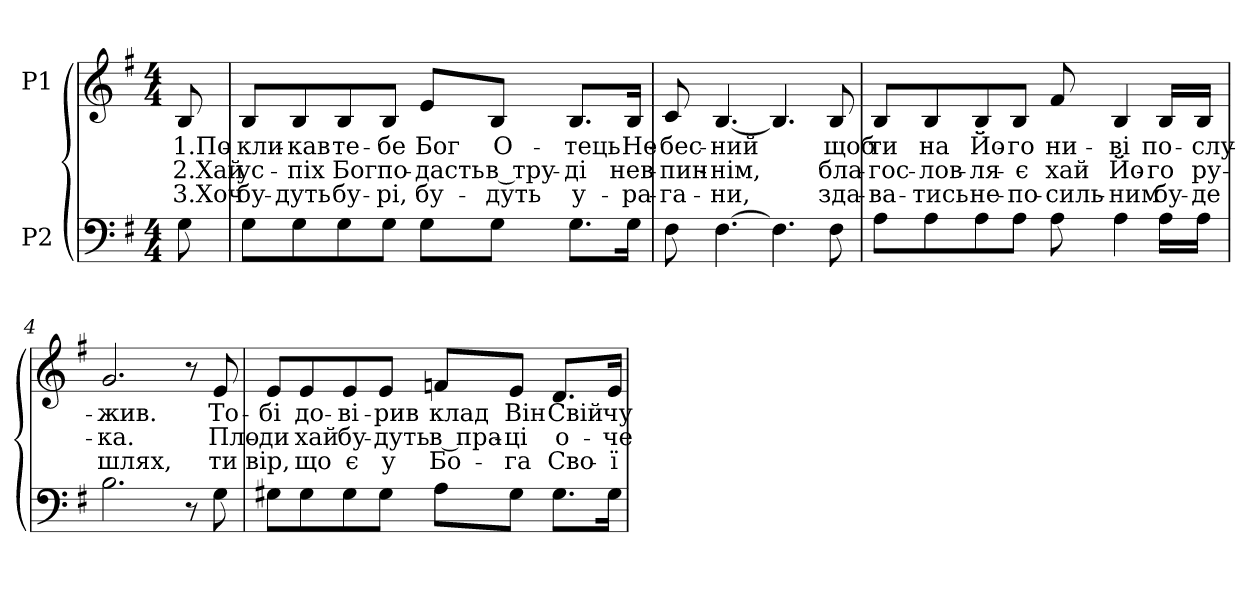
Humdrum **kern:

**kern	**kern	**text	**text	**text
*part2	*part1	*part1	*part1	*part1
*staff2	*staff1	*staff1	*staff1	*staff1
*I"P2	*I"P1	*	*	*
!!LO:PB:g=z
*clefF4	*clefG2	*	*	*
*k[f#]	*k[f#]	*	*	*
*e:	*e:	*	*	*
*M4/4	*M4/4	*	*	*
=	=	=	=	=
!	!	!LO:LY:b:color=#000000	!LO:LY:b:color=#000000	!LO:LY:b:color=#000000
8Gi\	8Bi/	1.По-	2.Хай	3.Хоч
=1	=1	=1	=1	=1
!	!	!LO:LY:b:color=#000000	!LO:LY:b:color=#000000	!LO:LY:b:color=#000000
8Gi\L	8Bi/L	-кли-	ус-	бу-
!	!	!LO:LY:b:color=#000000	!LO:LY:b:color=#000000	!LO:LY:b:color=#000000
8Gi\	8Bi/	-кав	-піх	-дуть
!	!	!LO:LY:b:color=#000000	!LO:LY:b:color=#000000	!LO:LY:b:color=#000000
8Gi\	8Bi/	те-	Бог	бу-
!	!	!LO:LY:b:color=#000000	!LO:LY:b:color=#000000	!LO:LY:b:color=#000000
8Gi\J	8Bi/J	-бе	по-	-рі,
!	!	!LO:LY:b:color=#000000	!LO:LY:b:color=#000000	!LO:LY:b:color=#000000
8Gi\L	8ei/L	Бог	-дасть	бу-
!	!	!LO:LY:b:color=#000000	!LO:LY:b:color=#000000	!LO:LY:b:color=#000000
8Gi\J	8Bi/J	О-	в тру-	-дуть
!	!	!LO:LY:b:color=#000000	!LO:LY:b:color=#000000	!LO:LY:b:color=#000000
8.Gi\L	8.Bi/L	-тець	-ді	у-
!	!	!LO:LY:b:color=#000000	!LO:LY:b:color=#000000	!LO:LY:b:color=#000000
16Gi\Jk	16Bi/Jk	Не-	нев-	-ра-
=2	=2	=2	=2	=2
!	!	!LO:LY:b:color=#000000	!LO:LY:b:color=#000000	!LO:LY:b:color=#000000
8F#i\	8ci/	-бес-	-пин-	-га-
!	!	!LO:LY:b:color=#000000	!LO:LY:b:color=#000000	!LO:LY:b:color=#000000
[>4.F#i\	[<4.Bi/	-ний	-нім,	-ни,
4.F#i\]	4.Bi/]	.	.	.
!	!	!LO:LY:b:color=#000000	!LO:LY:b:color=#000000	!LO:LY:b:color=#000000
8F#i\	8Bi/	щоб	бла-	зда-
=3	=3	=3	=3	=3
!	!	!LO:LY:b:color=#000000	!LO:LY:b:color=#000000	!LO:LY:b:color=#000000
8Ai\L	8Bi/L	ти	-гос-	-ва-
!	!	!LO:LY:b:color=#000000	!LO:LY:b:color=#000000	!LO:LY:b:color=#000000
8Ai\	8Bi/	на	-лов-	-тись
!	!	!LO:LY:b:color=#000000	!LO:LY:b:color=#000000	!LO:LY:b:color=#000000
8Ai\	8Bi/	Йо-	-ля-	не-
!	!	!LO:LY:b:color=#000000	!LO:LY:b:color=#000000	!LO:LY:b:color=#000000
8Ai\J	8Bi/J	-го	-є	-по-
!	!	!LO:LY:b:color=#000000	!LO:LY:b:color=#000000	!LO:LY:b:color=#000000
8Ai\	8f#i/	ни-	хай	-силь-
!	!	!LO:LY:b:color=#000000	!LO:LY:b:color=#000000	!LO:LY:b:color=#000000
4Ai\	4Bi/	-ві	Йо-	-ним
!	!	!LO:LY:b:color=#000000	!LO:LY:b:color=#000000	!LO:LY:b:color=#000000
16Ai\LL	16Bi/LL	по-	-го	бу-
!	!	!LO:LY:b:color=#000000	!LO:LY:b:color=#000000	!LO:LY:b:color=#000000
16Ai\JJ	16Bi/JJ	-слу-	ру-	-де
!!LO:LB:g=z
=4	=4	=4	=4	=4
!	!	!LO:LY:b:color=#000000	!LO:LY:b:color=#000000	!LO:LY:b:color=#000000
2.Bi\	2.gi/	-жив.	-ка.	шлях,
8r	8r	.	.	.
!	!	!LO:LY:b:color=#000000	!LO:LY:b:color=#000000	!LO:LY:b:color=#000000
8Gi\	8ei/	То-	Пло-	ти
=5	=5	=5	=5	=5
!	!	!LO:LY:b:color=#000000	!LO:LY:b:color=#000000	!LO:LY:b:color=#000000
8G#Xi\L	8ei/L	-бі	-ди	вір,
!	!	!LO:LY:b:color=#000000	!LO:LY:b:color=#000000	!LO:LY:b:color=#000000
8G#i\	8ei/	до-	хай	що
!	!	!LO:LY:b:color=#000000	!LO:LY:b:color=#000000	!LO:LY:b:color=#000000
8G#i\	8ei/	-ві-	бу-	є
!	!	!LO:LY:b:color=#000000	!LO:LY:b:color=#000000	!LO:LY:b:color=#000000
8G#i\J	8ei/J	-рив	-дуть	у
!	!	!LO:LY:b:color=#000000	!LO:LY:b:color=#000000	!LO:LY:b:color=#000000
8Ai\L	8fni/L	клад	в пра-	Бо-
!	!	!LO:LY:b:color=#000000	!LO:LY:b:color=#000000	!LO:LY:b:color=#000000
8G#i\J	8ei/J	Він	-ці	-га
!	!	!LO:LY:b:color=#000000	!LO:LY:b:color=#000000	!LO:LY:b:color=#000000
8.G#i\L	8.di/L	Свій	о-	Сво-
!	!	!LO:LY:b:color=#000000	!LO:LY:b:color=#000000	!LO:LY:b:color=#000000
16G#i\Jk	16ei/Jk	чу-	-че-	-ї
=	=	=	=	=
*-	*-	*-	*-	*-
